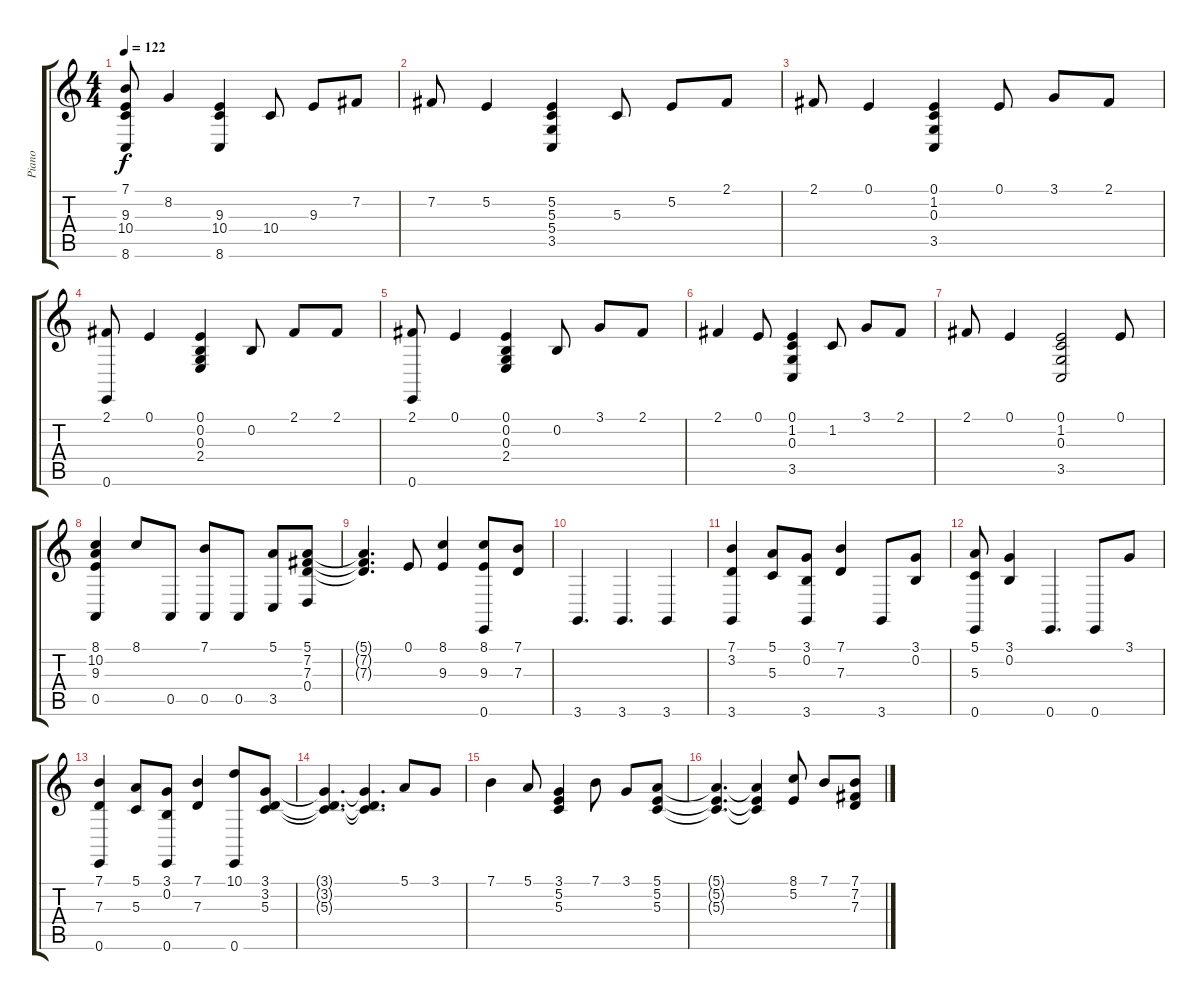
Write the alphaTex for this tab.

\track ("Piano" "Piano") {instrument acousticgrandpiano}
\staff {score tabs}
\tuning (E4 B3 G3 D3 A2 E2) {hide}
\ts (4 4)
\tempo 122
\clef g2
\ks c
(7.1 9.3 10.4 8.6).8{dy f} 8.2.4 (9.3 10.4 8.6).4 10.4.8 9.3.8 7.2.8 |
7.2.8 5.2.4 (5.2 5.3 5.4 3.5).4 5.3.8 5.2.8 2.1.8 |
2.1.8 0.1.4 (0.1 1.2 0.3 3.5).4 0.1.8 3.1.8 2.1.8 |
(2.1 0.6).8 0.1.4 (0.1 0.2 0.3 2.4).4 0.2.8 2.1.8 2.1.8 |
(2.1 0.6).8 0.1.4 (0.1 0.2 0.3 2.4).4 0.2.8 3.1.8 2.1.8 |
2.1.4 0.1.8 (0.1 1.2 0.3 3.5).4 1.2.8 3.1.8 2.1.8 |
2.1.8 0.1.4 (0.1 1.2 0.3 3.5).2 0.1.8 |
(8.1 10.2 9.3 0.5).4 8.1.8 0.5.8 (7.1 0.5).8 0.5.8 (5.1 3.5).8 (5.1 7.2 7.3 0.4).8 |
(5.1{t} 7.2{t} 7.3{t}).4{d} 0.1.8 (8.1 9.3).4 (8.1 9.3 0.6).8 (7.1 7.3).8 |
3.6.4{d} 3.6.4{d} 3.6.4 |
(7.1 3.2 3.6).4 (5.1 5.3).8 (3.1 0.2 3.6).8 (7.1 7.3).4 3.6.8 (3.1 0.2).8 |
(5.1 5.3 0.6).8 (3.1 0.2).4 0.6.4{d} 0.6.8 3.1.8 |
(7.1 7.3 0.6).4 (5.1 5.3).8 (3.1 0.2 0.6).8 (7.1 7.3).4 (10.1 0.6).8 (3.1 3.2 5.3).8 |
(3.1{t} 3.2{t} 5.3{t}).4{d} (3.1{t} 3.2{t} 5.3{t}).4{d} 5.1.8 3.1.8 |
7.1.4 5.1.8 (3.1 5.2 5.3).4 7.1.8 3.1.8 (5.1 5.2 5.3).8 |
(5.1{t} 5.2{t} 5.3{t}).4{d} (5.1{t} 5.2{t} 5.3{t}).4 (8.1 5.2).8 7.1.8 (7.1 7.2 7.3).8
